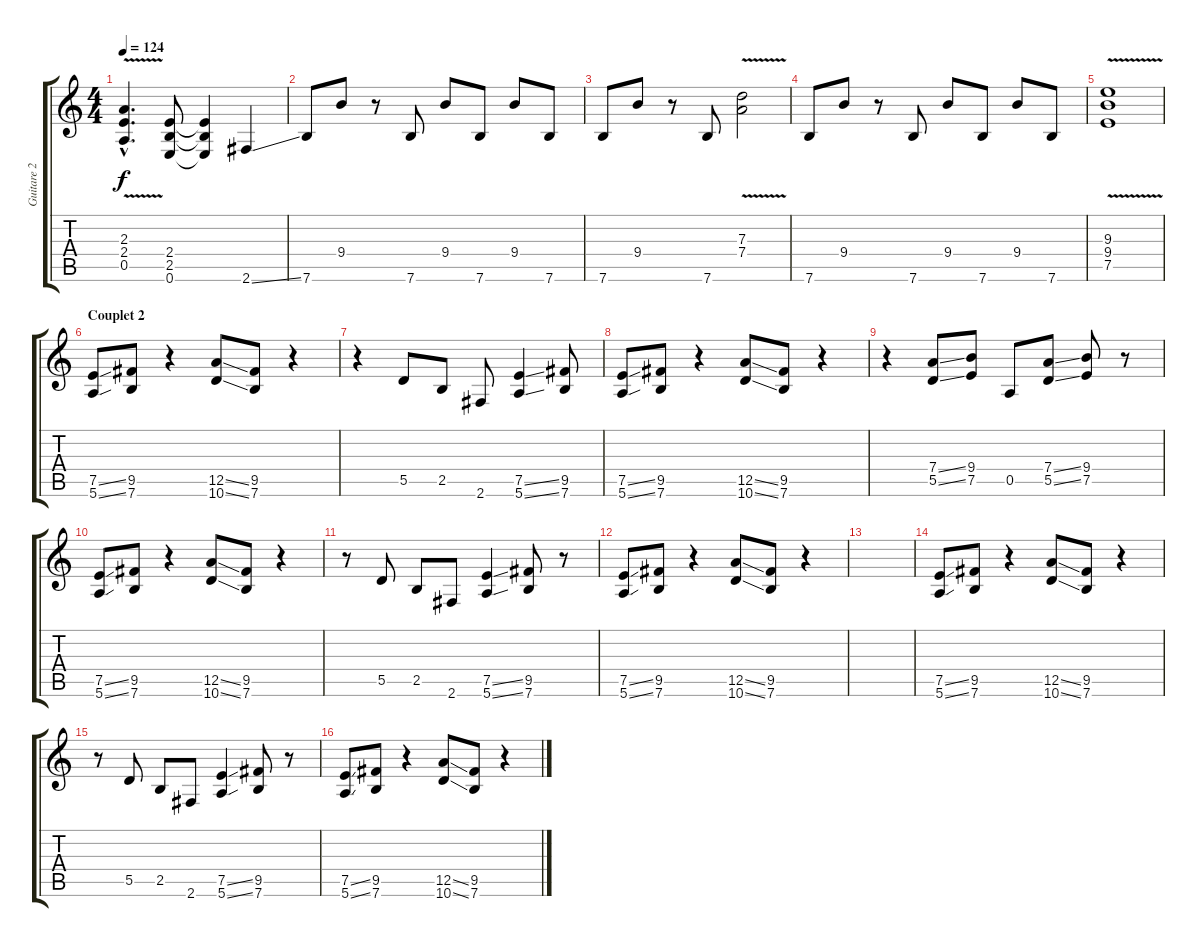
\track ("Guitare 2" "Guitare 2") {instrument overdrivenguitar}
\staff {score tabs}
\tuning (E4 B3 G3 D3 A2 E2) {hide}
\ts (4 4)
\tempo 124
\clef g2
\ks c
(2.3{v hac} 2.4{hac} 0.5{hac}).4{d dy f} (2.4 2.5 0.6).8 (2.4{t} 2.5{t} 0.6{t}).4 2.6{ss}.4 |
7.6.8 9.4.8 r.8 7.6.8 9.4.8 7.6.8 9.4.8 7.6.8 |
7.6.8 9.4.8 r.8 7.6.8 (7.3{v} 7.4{v}).2 |
7.6.8 9.4.8 r.8 7.6.8 9.4.8 7.6.8 9.4.8 7.6.8 |
(9.3{v} 9.4 7.5).1 |
\section ("" "Couplet 2")
(7.5{ss} 5.6{ss}).8 (9.5 7.6).8 r.4 (12.5{ss} 10.6{ss}).8 (9.5 7.6).8 r.4 |
r.4 5.5.8 2.5.8 2.6.8 (7.5{ss} 5.6{ss}).4 (9.5 7.6).8 |
(7.5{ss} 5.6{ss}).8 (9.5 7.6).8 r.4 (12.5{ss} 10.6{ss}).8 (9.5 7.6).8 r.4 |
r.4 (7.4{ss} 5.5{ss}).8 (9.4 7.5).8 0.5.8 (7.4{ss} 5.5{ss}).8 (9.4 7.5).8 r.8 |
(7.5{ss} 5.6{ss}).8 (9.5 7.6).8 r.4 (12.5{ss} 10.6{ss}).8 (9.5 7.6).8 r.4 |
r.8 5.5.8 2.5.8 2.6.8 (7.5{ss} 5.6{ss}).4 (9.5 7.6).8 r.8 |
(7.5{ss} 5.6{ss}).8 (9.5 7.6).8 r.4 (12.5{ss} 10.6{ss}).8 (9.5 7.6).8 r.4 |
|
(7.5{ss} 5.6{ss}).8 (9.5 7.6).8 r.4 (12.5{ss} 10.6{ss}).8 (9.5 7.6).8 r.4 |
r.8 5.5.8 2.5.8 2.6.8 (7.5{ss} 5.6{ss}).4 (9.5 7.6).8 r.8 |
(7.5{ss} 5.6{ss}).8 (9.5 7.6).8 r.4 (12.5{ss} 10.6{ss}).8 (9.5 7.6).8 r.4
